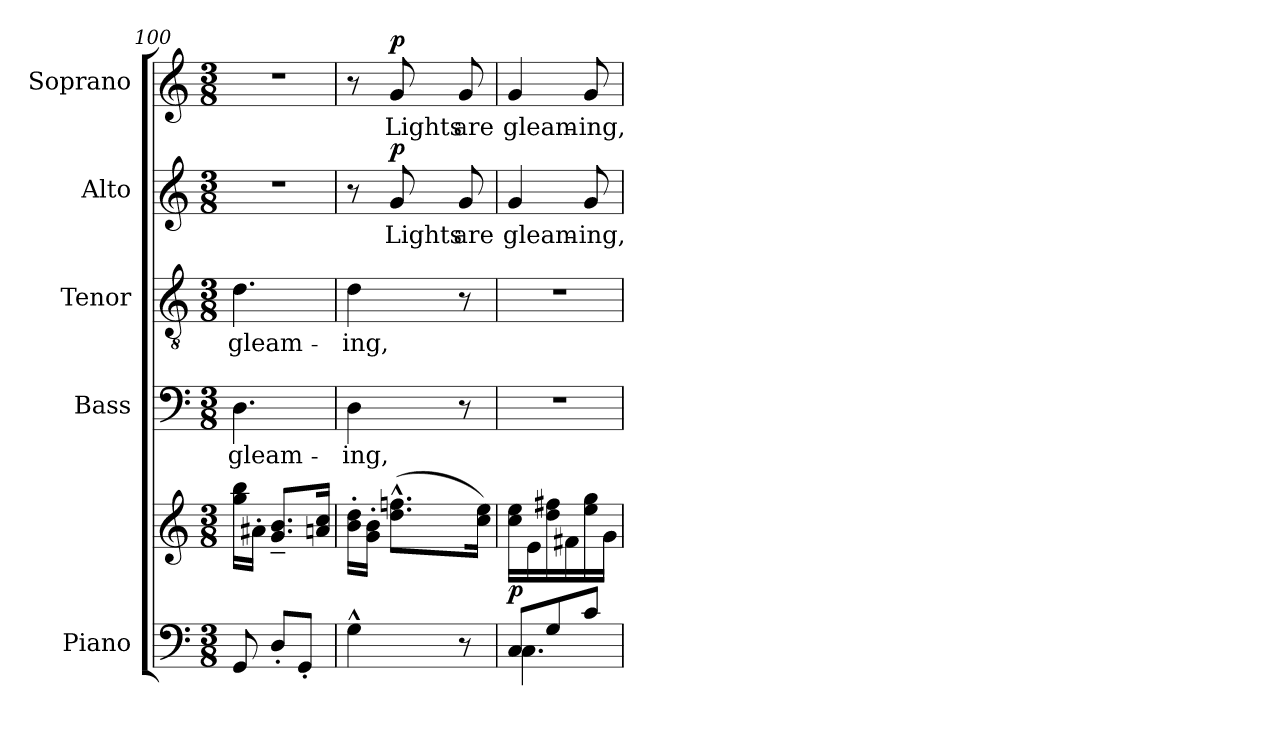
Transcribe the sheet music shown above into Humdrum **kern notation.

**kern	**kern	**dynam	**kern	**text	**kern	**text	**kern	**text	**dynam	**kern	**text	**dynam
*part5	*part5	*part5	*part4	*part4	*part3	*part3	*part2	*part2	*part2	*part1	*part1	*part1
*staff6	*staff5	*staff5/6	*staff4	*staff4	*staff3	*staff3	*staff2	*staff2	*staff2	*staff1	*staff1	*staff1
*I"Piano	*	*	*I"Bass	*	*I"Tenor	*	*I"Alto	*	*	*I"Soprano	*	*
*I'Pno	*	*	*	*	*	*	*	*	*	*	*	*
*clefF4	*clefG2	*	*clefF4	*	*clefGv2	*	*clefG2	*	*	*clefG2	*	*
*k[]	*k[]	*	*k[]	*	*k[]	*	*k[]	*	*	*k[]	*	*
*M3/8	*M3/8	*	*M3/8	*	*M3/8	*	*M3/8	*	*	*M3/8	*	*
=100	=100	=100	=100	=100	=100	=100	=100	=100	=100	=100	=100	=100
!	!	!	!	!LO:LY:b	!	!LO:LY:b	!	!	!	!	!	!
*	*	*	*^	*	*^	*	*	*	*	*	*	*
8GG/	16gg\ 16bb\LL	.	4.D\	8ryy	gleam-	4.d\	8ryy	gleam-	4.r	.	.	4.r	.	.
.	16a#X'\JJ	.	.	.	.	.	.	.	.	.	.	.	.	.
8D'/L	8.g/~ 8.b/~L	.	.	8ryy	.	.	8ryy	.	.	.	.	.	.	.
8GG'/J	.	.	.	8ryy	.	.	8ryy	.	.	.	.	.	.	.
.	16an/ 16cc/Jk	.	.	.	.	.	.	.	.	.	.	.	.	.
*	*	*	*v	*v	*	*	*	*	*	*	*	*	*	*
*	*	*	*	*	*v	*v	*	*	*	*	*	*	*
=101	=101	=101	=101	=101	=101	=101	=101	=101	=101	=101	=101	=101
!	!	!	!	!LO:LY:b	!	!LO:LY:b	!	!	!	!	!	!
4G^^\	16b\' 16dd\'LL	.	4D\	-ing,	4d\	-ing,	8r	.	.	8r	.	.
.	16g\' 16b\'JJ	.	.	.	.	.	.	.	.	.	.	.
!	!	!	!	!	!	!	!	!LO:LY:b	!LO:DY:a	!	!LO:LY:b	!LO:DY:a
.	(>8.dd\^^ 8.ffn\^^L	.	.	.	.	.	8g/	Lights	p	8g/	Lights	p
!	!	!	!	!	!	!	!	!LO:LY:b	!	!	!LO:LY:b	!
8r	.	.	8r	.	8r	.	8g/	are	.	8g/	are	.
.	16cc\ 16ee\Jk)	.	.	.	.	.	.	.	.	.	.	.
=102	=102	=102	=102	=102	=102	=102	=102	=102	=102	=102	=102	=102
!LO:N:head=solid	!	!LO:DY:a=2	!	!	!	!	!	!LO:LY:b	!	!	!LO:LY:b	!
*^	*	*	*	*	*	*	*	*	*	*	*	*
8C/L	4.C\	16cc\ 16ee\LL	p	4.r	.	4.r	.	4g/	gleam-	.	4g/	gleam-	.
.	.	16e\	.	.	.	.	.	.	.	.	.	.	.
8G/	.	16dd\ 16ff#X\	.	.	.	.	.	.	.	.	.	.	.
.	.	16f#X\	.	.	.	.	.	.	.	.	.	.	.
!	!	!	!	!	!	!	!	!	!LO:LY:b	!	!	!LO:LY:b	!
8c/J	.	16ee\ 16gg\	.	.	.	.	.	8g/	-ing,	.	8g/	-ing,	.
.	.	16g\JJ	.	.	.	.	.	.	.	.	.	.	.
*v	*v	*	*	*	*	*	*	*	*	*	*	*	*
=	=	=	=	=	=	=	=	=	=	=	=	=
*-	*-	*-	*-	*-	*-	*-	*-	*-	*-	*-	*-	*-
